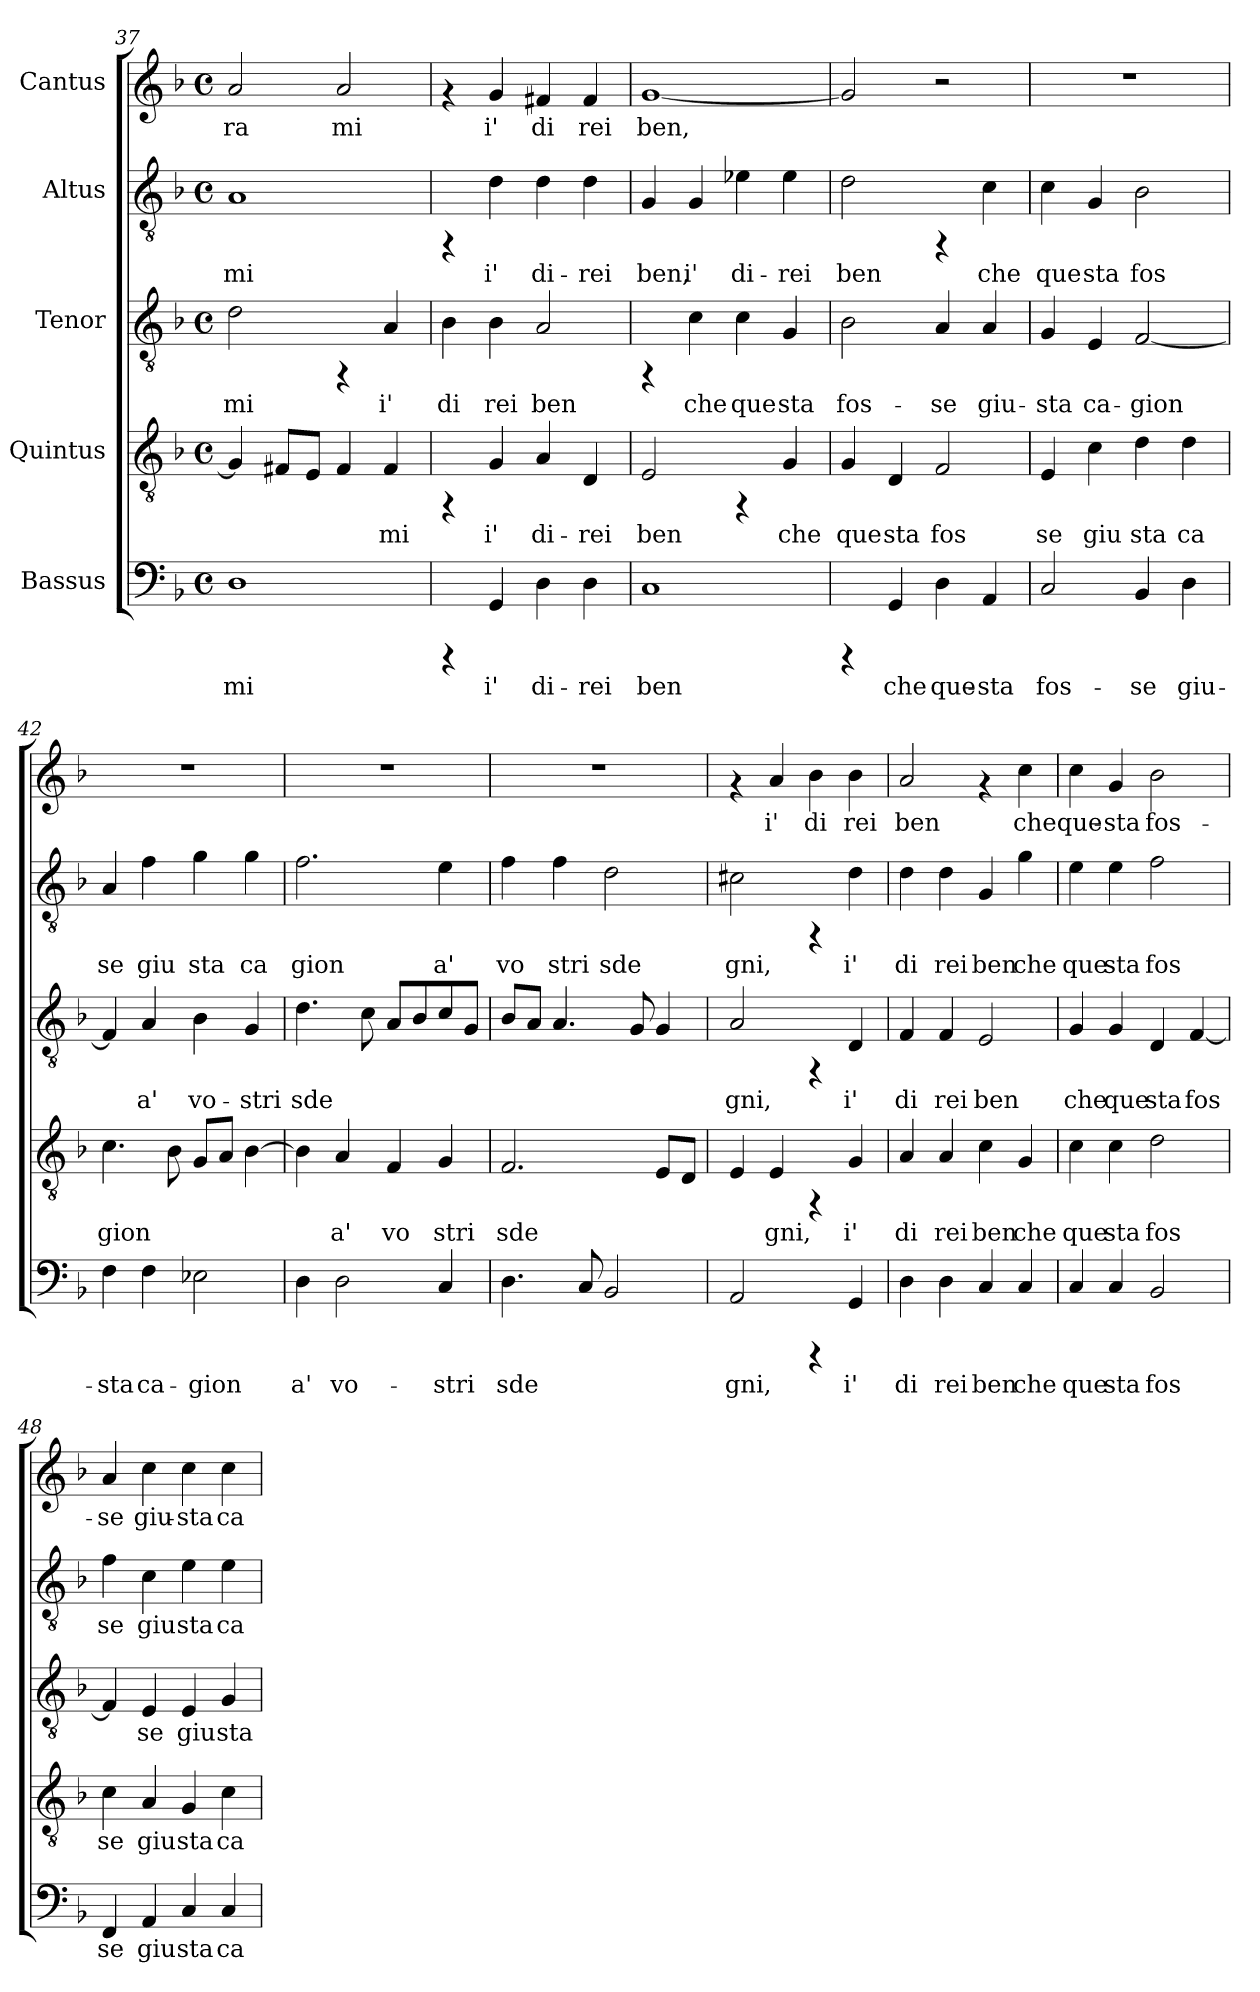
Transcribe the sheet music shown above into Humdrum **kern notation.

**kern	**text	**kern	**text	**kern	**text	**kern	**text	**kern	**text
*part5	*part5	*part4	*part4	*part3	*part3	*part2	*part2	*part1	*part1
*staff5	*staff5	*staff4	*staff4	*staff3	*staff3	*staff2	*staff2	*staff1	*staff1
*I"Bassus	*	*I"Quintus	*	*I"Tenor	*	*I"Altus	*	*I"Cantus	*
*clefF4	*	*clefGv2	*	*clefGv2	*	*clefGv2	*	*clefG2	*
*k[b-]	*	*k[b-]	*	*k[b-]	*	*k[b-]	*	*k[b-]	*
*F:	*	*F:	*	*F:	*	*F:	*	*F:	*
*M4/4	*	*M4/4	*	*M4/4	*	*M4/4	*	*M4/4	*
*met(c)	*	*met(c)	*	*met(c)	*	*met(c)	*	*met(c)	*
=37	=37	=37	=37	=37	=37	=37	=37	=37	=37
!	!LO:LY:b:cj	!	!LO:LY:b:cj	!	!LO:LY:b:cj	!	!LO:LY:b:cj	!	!LO:LY:b:cj
1D	-mi	4G/]	--	2d\	mi	1A	-mi	2a/	ra
!	!	!	!LO:LY:b:cj	!	!	!	!	!	!
.	.	8F#/L	--	.	.	.	.	.	.
!	!	!	!LO:LY:b:cj	!	!	!	!	!	!
.	.	8E/J	--	.	.	.	.	.	.
!	!	!	!LO:LY:b:cj	!	!	!	!	!	!LO:LY:b:cj
.	.	4F#/	--	4rFF	.	.	.	2a/	mi
!	!	!	!LO:LY:b:cj	!	!LO:LY:b:cj	!	!	!	!
.	.	4F#/	-mi	4A/	i'	.	.	.	.
=38	=38	=38	=38	=38	=38	=38	=38	=38	=38
!	!	!	!	!	!LO:LY:b:cj	!	!	!	!
4rCCC	.	4rFF	.	4B-\	di	4rFF	.	4rf	.
!	!LO:LY:b:cj	!	!LO:LY:b:cj	!	!LO:LY:b:cj	!	!LO:LY:b:cj	!	!LO:LY:b:cj
4GG/	i'	4G/	i'	4B-\	rei	4d\	i'	4g/	i'
!	!LO:LY:b:cj	!	!LO:LY:b:cj	!	!LO:LY:b:cj	!	!LO:LY:b:cj	!	!LO:LY:b:cj
4D\	di-	4A/	di-	2A/	ben	4d\	di-	4f#X/	di
!	!LO:LY:b:cj	!	!LO:LY:b:cj	!	!	!	!LO:LY:b:cj	!	!LO:LY:b:cj
4D\	-rei	4D/	-rei	.	.	4d\	-rei	4f#/	rei
=39	=39	=39	=39	=39	=39	=39	=39	=39	=39
!	!LO:LY:b:cj	!	!LO:LY:b:cj	!	!	!	!LO:LY:b:cj	!	!LO:LY:b:cj
1C	ben	2E/	ben	4rFF	.	4G/	ben,	[<1g	ben,
!	!	!	!	!	!LO:LY:b:cj	!	!LO:LY:b:cj	!	!
.	.	.	.	4c\	che	4G/	i'	.	.
!	!	!	!	!	!LO:LY:b:cj	!	!LO:LY:b:cj	!	!
.	.	4rFF	.	4c\	que	4e-X\	di-	.	.
!	!	!	!LO:LY:b:cj	!	!LO:LY:b:cj	!	!LO:LY:b:cj	!	!
.	.	4G/	che	4G/	sta	4e-\	-rei	.	.
!!LO:LB:g=z
=40	=40	=40	=40	=40	=40	=40	=40	=40	=40
!	!	!	!LO:LY:b:cj	!	!LO:LY:b:cj	!	!LO:LY:b:cj	!	!LO:LY:b:cj
4rCCC	.	4G/	que	2B-\	fos-	2d\	ben	2g/]	.
!	!LO:LY:b:cj	!	!LO:LY:b:cj	!	!	!	!	!	!
4GG/	che	4D/	sta	.	.	.	.	.	.
!	!LO:LY:b:cj	!	!LO:LY:b:cj	!	!LO:LY:b:cj	!	!	!	!
4D\	que-	2F/	fos	4A/	-se	4rFF	.	2r	.
!	!LO:LY:b:cj	!	!	!	!LO:LY:b:cj	!	!LO:LY:b:cj	!	!
4AA/	-sta	.	.	4A/	giu-	4c\	che	.	.
=41	=41	=41	=41	=41	=41	=41	=41	=41	=41
!	!LO:LY:b:cj	!	!LO:LY:b:cj	!	!LO:LY:b:cj	!	!LO:LY:b:cj	!	!
2C/	fos-	4E/	se	4G/	-sta	4c\	que	1r	.
!	!	!	!LO:LY:b:cj	!	!LO:LY:b:cj	!	!LO:LY:b:cj	!	!
.	.	4c\	giu	4E/	ca-	4G/	sta	.	.
!	!LO:LY:b:cj	!	!LO:LY:b:cj	!	!LO:LY:b:cj	!	!LO:LY:b:cj	!	!
4BB-/	-se	4d\	sta	[<2F/	-gion	2B-\	fos	.	.
!	!LO:LY:b:cj	!	!LO:LY:b:cj	!	!	!	!	!	!
4D\	giu-	4d\	ca	.	.	.	.	.	.
=42	=42	=42	=42	=42	=42	=42	=42	=42	=42
!	!LO:LY:b:cj	!	!LO:LY:b:cj	!	!LO:LY:b:cj	!	!LO:LY:b:cj	!	!
4F\	-sta	4.c\	gion	4F/]	.	4A/	se	1r	.
!	!LO:LY:b:cj	!	!	!	!LO:LY:b:cj	!	!LO:LY:b:cj	!	!
4F\	ca-	.	.	4A/	a'	4f\	giu	.	.
!	!	!	!LO:LY:b:cj	!	!	!	!	!	!
.	.	8B-\	.	.	.	.	.	.	.
!	!LO:LY:b:cj	!	!LO:LY:b:cj	!	!LO:LY:b:cj	!	!LO:LY:b:cj	!	!
2E-X\	-gion	8G/L	.	4B-\	vo-	4g\	sta	.	.
!	!	!	!LO:LY:b:cj	!	!	!	!	!	!
.	.	8A/J	.	.	.	.	.	.	.
!	!	!	!LO:LY:b:cj	!	!LO:LY:b:cj	!	!LO:LY:b:cj	!	!
.	.	[>4B-\	.	4G/	-stri	4g\	ca	.	.
=43	=43	=43	=43	=43	=43	=43	=43	=43	=43
!	!LO:LY:b:cj	!	!LO:LY:b:cj	!	!LO:LY:b:cj	!	!LO:LY:b:cj	!	!
4D\	a'	4B-\]	.	4.d\	sde-	2.f\	gion	1r	.
!	!LO:LY:b:cj	!	!LO:LY:b:cj	!	!	!	!	!	!
2D\	vo-	4A/	a'	.	.	.	.	.	.
!	!	!	!	!	!LO:LY:b:cj	!	!	!	!
.	.	.	.	8c\	--	.	.	.	.
!	!	!	!LO:LY:b:cj	!	!LO:LY:b:cj	!	!	!	!
.	.	4F/	vo	8A/L	--	.	.	.	.
!	!	!	!	!	!LO:LY:b:cj	!	!	!	!
.	.	.	.	8B-/	--	.	.	.	.
!	!LO:LY:b:cj	!	!LO:LY:b:cj	!	!LO:LY:b:cj	!	!LO:LY:b:cj	!	!
4C/	-stri	4G/	stri	8c/	--	4e\	a'	.	.
!	!	!	!	!	!LO:LY:b:cj	!	!	!	!
.	.	.	.	8G/J	--	.	.	.	.
=44	=44	=44	=44	=44	=44	=44	=44	=44	=44
!	!LO:LY:b:cj	!	!LO:LY:b:cj	!	!LO:LY:b:cj	!	!LO:LY:b:cj	!	!
4.D\	sde-	2.F/	sde	8B-/L	--	4f\	vo	1r	.
!	!	!	!	!	!LO:LY:b:cj	!	!	!	!
.	.	.	.	8A/J	--	.	.	.	.
!	!	!	!	!	!LO:LY:b:cj	!	!LO:LY:b:cj	!	!
.	.	.	.	4.A/	--	4f\	stri	.	.
!	!LO:LY:b:cj	!	!	!	!	!	!	!	!
8C/	--	.	.	.	.	.	.	.	.
!	!LO:LY:b:cj	!	!	!	!	!	!LO:LY:b:cj	!	!
2BB-/	--	.	.	.	.	2d\	sde	.	.
!	!	!	!	!	!LO:LY:b:cj	!	!	!	!
.	.	.	.	8G/	--	.	.	.	.
!	!	!	!LO:LY:b:cj	!	!LO:LY:b:cj	!	!	!	!
.	.	8E/L	.	4G/	--	.	.	.	.
!	!	!	!LO:LY:b:cj	!	!	!	!	!	!
.	.	8D/J	.	.	.	.	.	.	.
=45	=45	=45	=45	=45	=45	=45	=45	=45	=45
!	!LO:LY:b:cj	!	!LO:LY:b:cj	!	!LO:LY:b:cj	!	!LO:LY:b:cj	!	!
2AA/	-gni,	4E/	.	2A/	-gni,	2c#X\	gni,	4rf	.
!	!	!	!LO:LY:b:cj	!	!	!	!	!	!LO:LY:b:cj
.	.	4E/	gni,	.	.	.	.	4a/	i'
!	!	!	!	!	!	!	!	!	!LO:LY:b:cj
4rCCC	.	4rFF	.	4rFF	.	4rFF	.	4b-\	di
!	!LO:LY:b:cj	!	!LO:LY:b:cj	!	!LO:LY:b:cj	!	!LO:LY:b:cj	!	!LO:LY:b:cj
4GG/	i'	4G/	i'	4D/	i'	4d\	i'	4b-\	rei
!!LO:PB:g=z
=46	=46	=46	=46	=46	=46	=46	=46	=46	=46
!	!LO:LY:b:cj	!	!LO:LY:b:cj	!	!LO:LY:b:cj	!	!LO:LY:b:cj	!	!LO:LY:b:cj
4D\	di	4A/	di	4F/	di	4d\	di	2a/	ben
!	!LO:LY:b:cj	!	!LO:LY:b:cj	!	!LO:LY:b:cj	!	!LO:LY:b:cj	!	!
4D\	rei	4A/	rei	4F/	rei	4d\	rei	.	.
!	!LO:LY:b:cj	!	!LO:LY:b:cj	!	!LO:LY:b:cj	!	!LO:LY:b:cj	!	!
4C/	ben	4c\	ben	2E/	ben	4G/	ben	4rf	.
!	!LO:LY:b:cj	!	!LO:LY:b:cj	!	!	!	!LO:LY:b:cj	!	!LO:LY:b:cj
4C/	che	4G/	che	.	.	4g\	che	4cc\	che
=47	=47	=47	=47	=47	=47	=47	=47	=47	=47
!	!LO:LY:b:cj	!	!LO:LY:b:cj	!	!LO:LY:b:cj	!	!LO:LY:b:cj	!	!LO:LY:b:cj
4C/	que	4c\	que	4G/	che	4e\	que	4cc\	que-
!	!LO:LY:b:cj	!	!LO:LY:b:cj	!	!LO:LY:b:cj	!	!LO:LY:b:cj	!	!LO:LY:b:cj
4C/	sta	4c\	sta	4G/	que	4e\	sta	4g/	-sta
!	!LO:LY:b:cj	!	!LO:LY:b:cj	!	!LO:LY:b:cj	!	!LO:LY:b:cj	!	!LO:LY:b:cj
2BB-/	fos	2d\	fos	4D/	sta	2f\	fos	2b-\	fos-
!	!	!	!	!	!LO:LY:b:cj	!	!	!	!
.	.	.	.	[<4F/	fos	.	.	.	.
=48	=48	=48	=48	=48	=48	=48	=48	=48	=48
!	!LO:LY:b:cj	!	!LO:LY:b:cj	!	!LO:LY:b:cj	!	!LO:LY:b:cj	!	!LO:LY:b:cj
4FF/	se	4c\	se	4F/]	.	4f\	se	4a/	-se
!	!LO:LY:b:cj	!	!LO:LY:b:cj	!	!LO:LY:b:cj	!	!LO:LY:b:cj	!	!LO:LY:b:cj
4AA/	giu	4A/	giu	4E/	se	4c\	giu	4cc\	giu-
!	!LO:LY:b:cj	!	!LO:LY:b:cj	!	!LO:LY:b:cj	!	!LO:LY:b:cj	!	!LO:LY:b:cj
4C/	sta	4G/	sta	4E/	giu	4e\	sta	4cc\	-sta
!	!LO:LY:b:cj	!	!LO:LY:b:cj	!	!LO:LY:b:cj	!	!LO:LY:b:cj	!	!LO:LY:b:cj
4C/	ca	4c\	ca	4G/	sta	4e\	ca	4cc\	ca-
=	=	=	=	=	=	=	=	=	=
*-	*-	*-	*-	*-	*-	*-	*-	*-	*-
